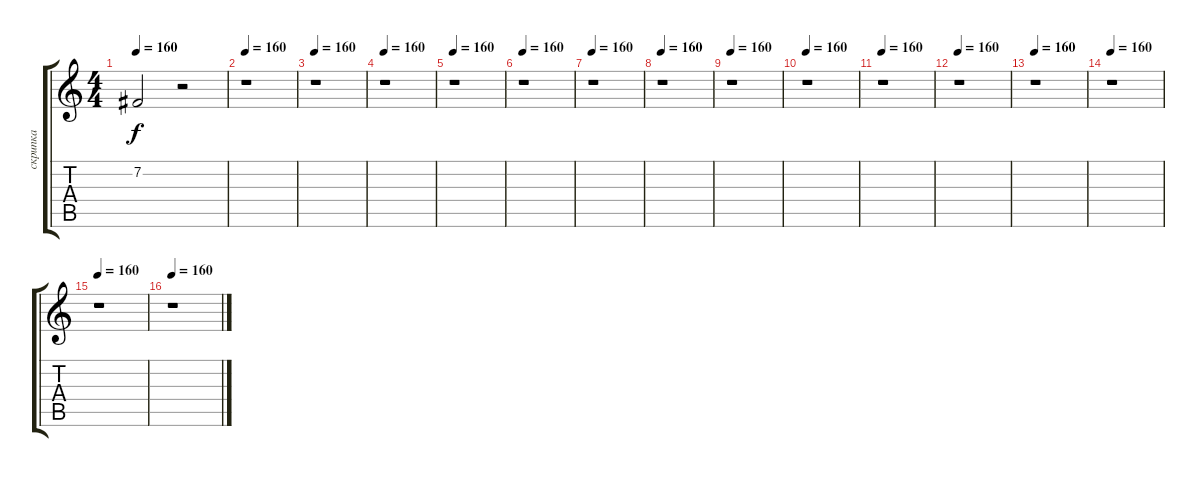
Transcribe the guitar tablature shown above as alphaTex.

\track ("скрипка" "скрипка") {instrument violin}
\staff {score tabs}
\tuning (E4 B3 G3 D3 A2 E2) {hide}
\ts (4 4)
\tempo 160
\clef g2
\ks c
7.2{t}.2{dy f} r.2 |
\tempo 160
r.1 |
\tempo 160
r.1 |
\tempo 160
r.1 |
\tempo 160
r.1 |
\tempo 160
r.1 |
\tempo 160
r.1 |
\tempo 160
r.1 |
\tempo 160
r.1 |
\tempo 160
r.1 |
\tempo 160
r.1 |
\tempo 160
r.1 |
\tempo 160
r.1 |
\tempo 160
r.1 |
\tempo 160
r.1 |
\tempo 160
r.1
